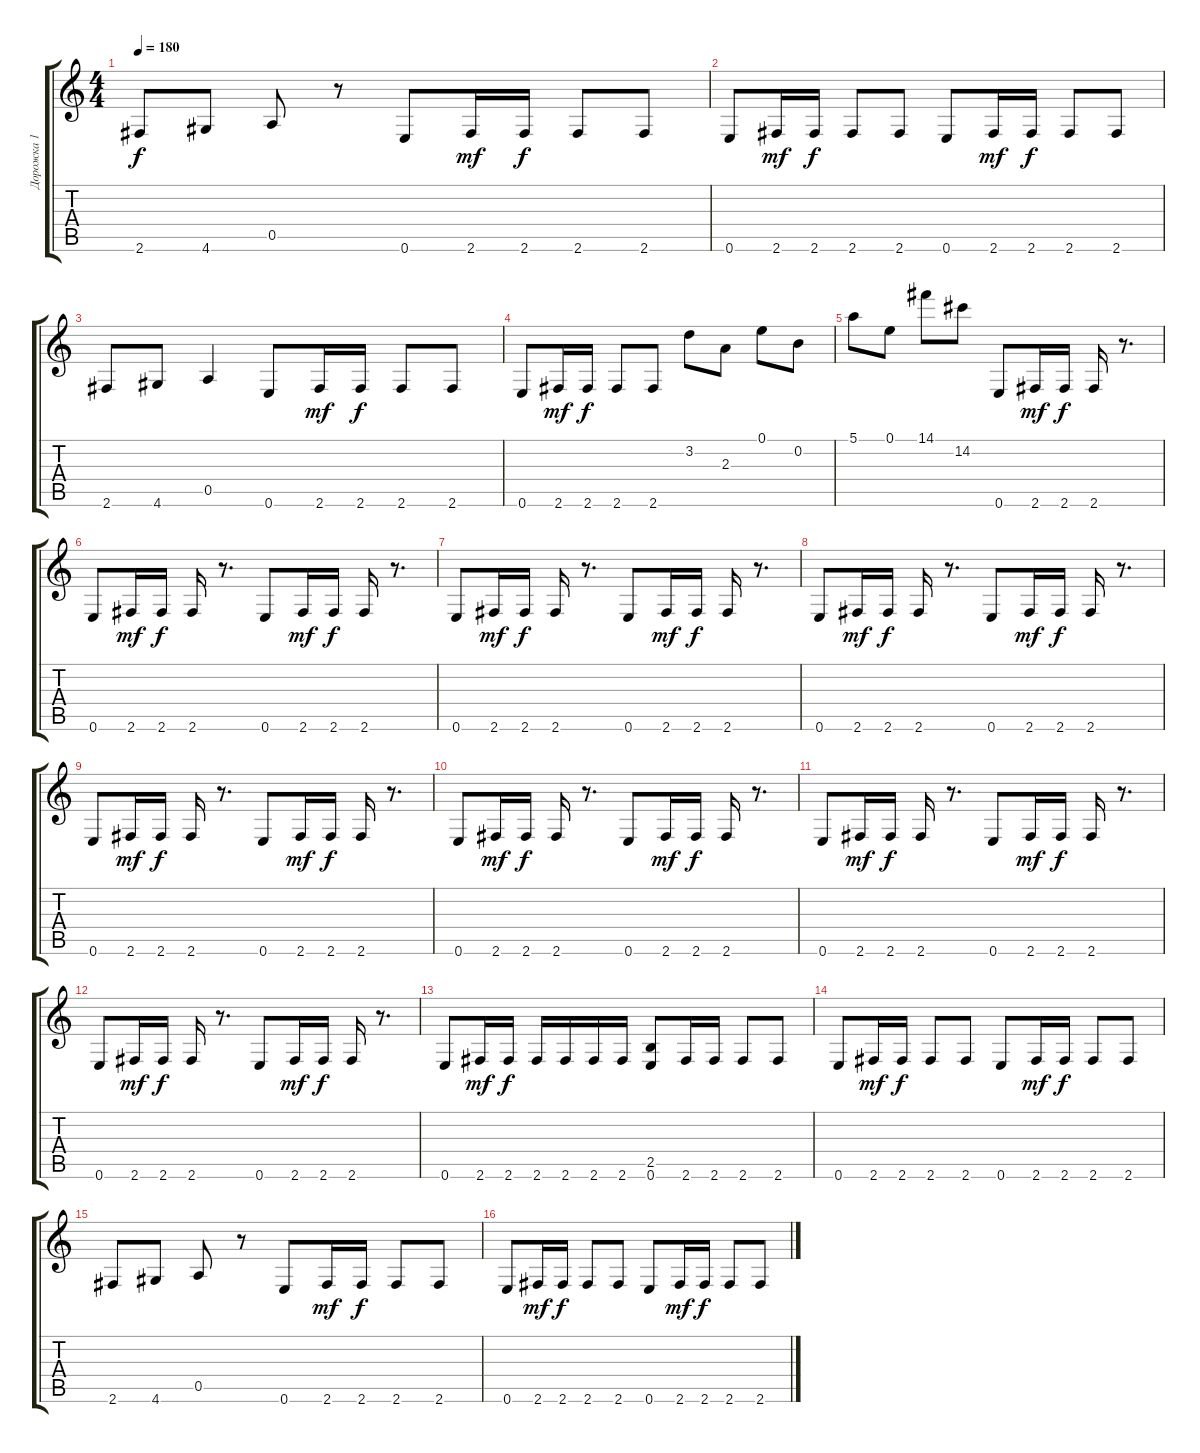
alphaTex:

\track ("Дорожка 1" "Дорожка 1") {instrument distortionguitar}
\staff {score tabs}
\tuning (E4 B3 G3 D3 A2 E2) {hide}
\ts (4 4)
\tempo 180
\clef g2
\ks c
2.6.8{dy f} 4.6.8 0.5.8 r.8 0.6.8 2.6.16{dy mf} 2.6.16{dy f} 2.6.8 2.6.8 |
0.6.8 2.6.16{dy mf} 2.6.16{dy f} 2.6.8 2.6.8 0.6.8 2.6.16{dy mf} 2.6.16{dy f} 2.6.8 2.6.8 |
2.6.8 4.6.8 0.5.4 0.6.8 2.6.16{dy mf} 2.6.16{dy f} 2.6.8 2.6.8 |
0.6.8 2.6.16{dy mf} 2.6.16{dy f} 2.6.8 2.6.8 3.2.8 2.3.8 0.1.8 0.2.8 |
5.1.8 0.1.8 14.1.8 14.2.8 0.6.8 2.6.16{dy mf} 2.6.16{dy f} 2.6.16 r.8{d} |
0.6.8 2.6.16{dy mf} 2.6.16{dy f} 2.6.16 r.8{d} 0.6.8 2.6.16{dy mf} 2.6.16{dy f} 2.6.16 r.8{d} |
0.6.8 2.6.16{dy mf} 2.6.16{dy f} 2.6.16 r.8{d} 0.6.8 2.6.16{dy mf} 2.6.16{dy f} 2.6.16 r.8{d} |
0.6.8 2.6.16{dy mf} 2.6.16{dy f} 2.6.16 r.8{d} 0.6.8 2.6.16{dy mf} 2.6.16{dy f} 2.6.16 r.8{d} |
0.6.8 2.6.16{dy mf} 2.6.16{dy f} 2.6.16 r.8{d} 0.6.8 2.6.16{dy mf} 2.6.16{dy f} 2.6.16 r.8{d} |
0.6.8 2.6.16{dy mf} 2.6.16{dy f} 2.6.16 r.8{d} 0.6.8 2.6.16{dy mf} 2.6.16{dy f} 2.6.16 r.8{d} |
0.6.8 2.6.16{dy mf} 2.6.16{dy f} 2.6.16 r.8{d} 0.6.8 2.6.16{dy mf} 2.6.16{dy f} 2.6.16 r.8{d} |
0.6.8 2.6.16{dy mf} 2.6.16{dy f} 2.6.16 r.8{d} 0.6.8 2.6.16{dy mf} 2.6.16{dy f} 2.6.16 r.8{d} |
0.6.8 2.6.16{dy mf} 2.6.16{dy f} 2.6.16 2.6.16 2.6.16 2.6.16 (2.5 0.6).8 2.6.16 2.6.16 2.6.8 2.6.8 |
0.6.8 2.6.16{dy mf} 2.6.16{dy f} 2.6.8 2.6.8 0.6.8 2.6.16{dy mf} 2.6.16{dy f} 2.6.8 2.6.8 |
2.6.8 4.6.8 0.5.8 r.8 0.6.8 2.6.16{dy mf} 2.6.16{dy f} 2.6.8 2.6.8 |
0.6.8 2.6.16{dy mf} 2.6.16{dy f} 2.6.8 2.6.8 0.6.8 2.6.16{dy mf} 2.6.16{dy f} 2.6.8 2.6.8
